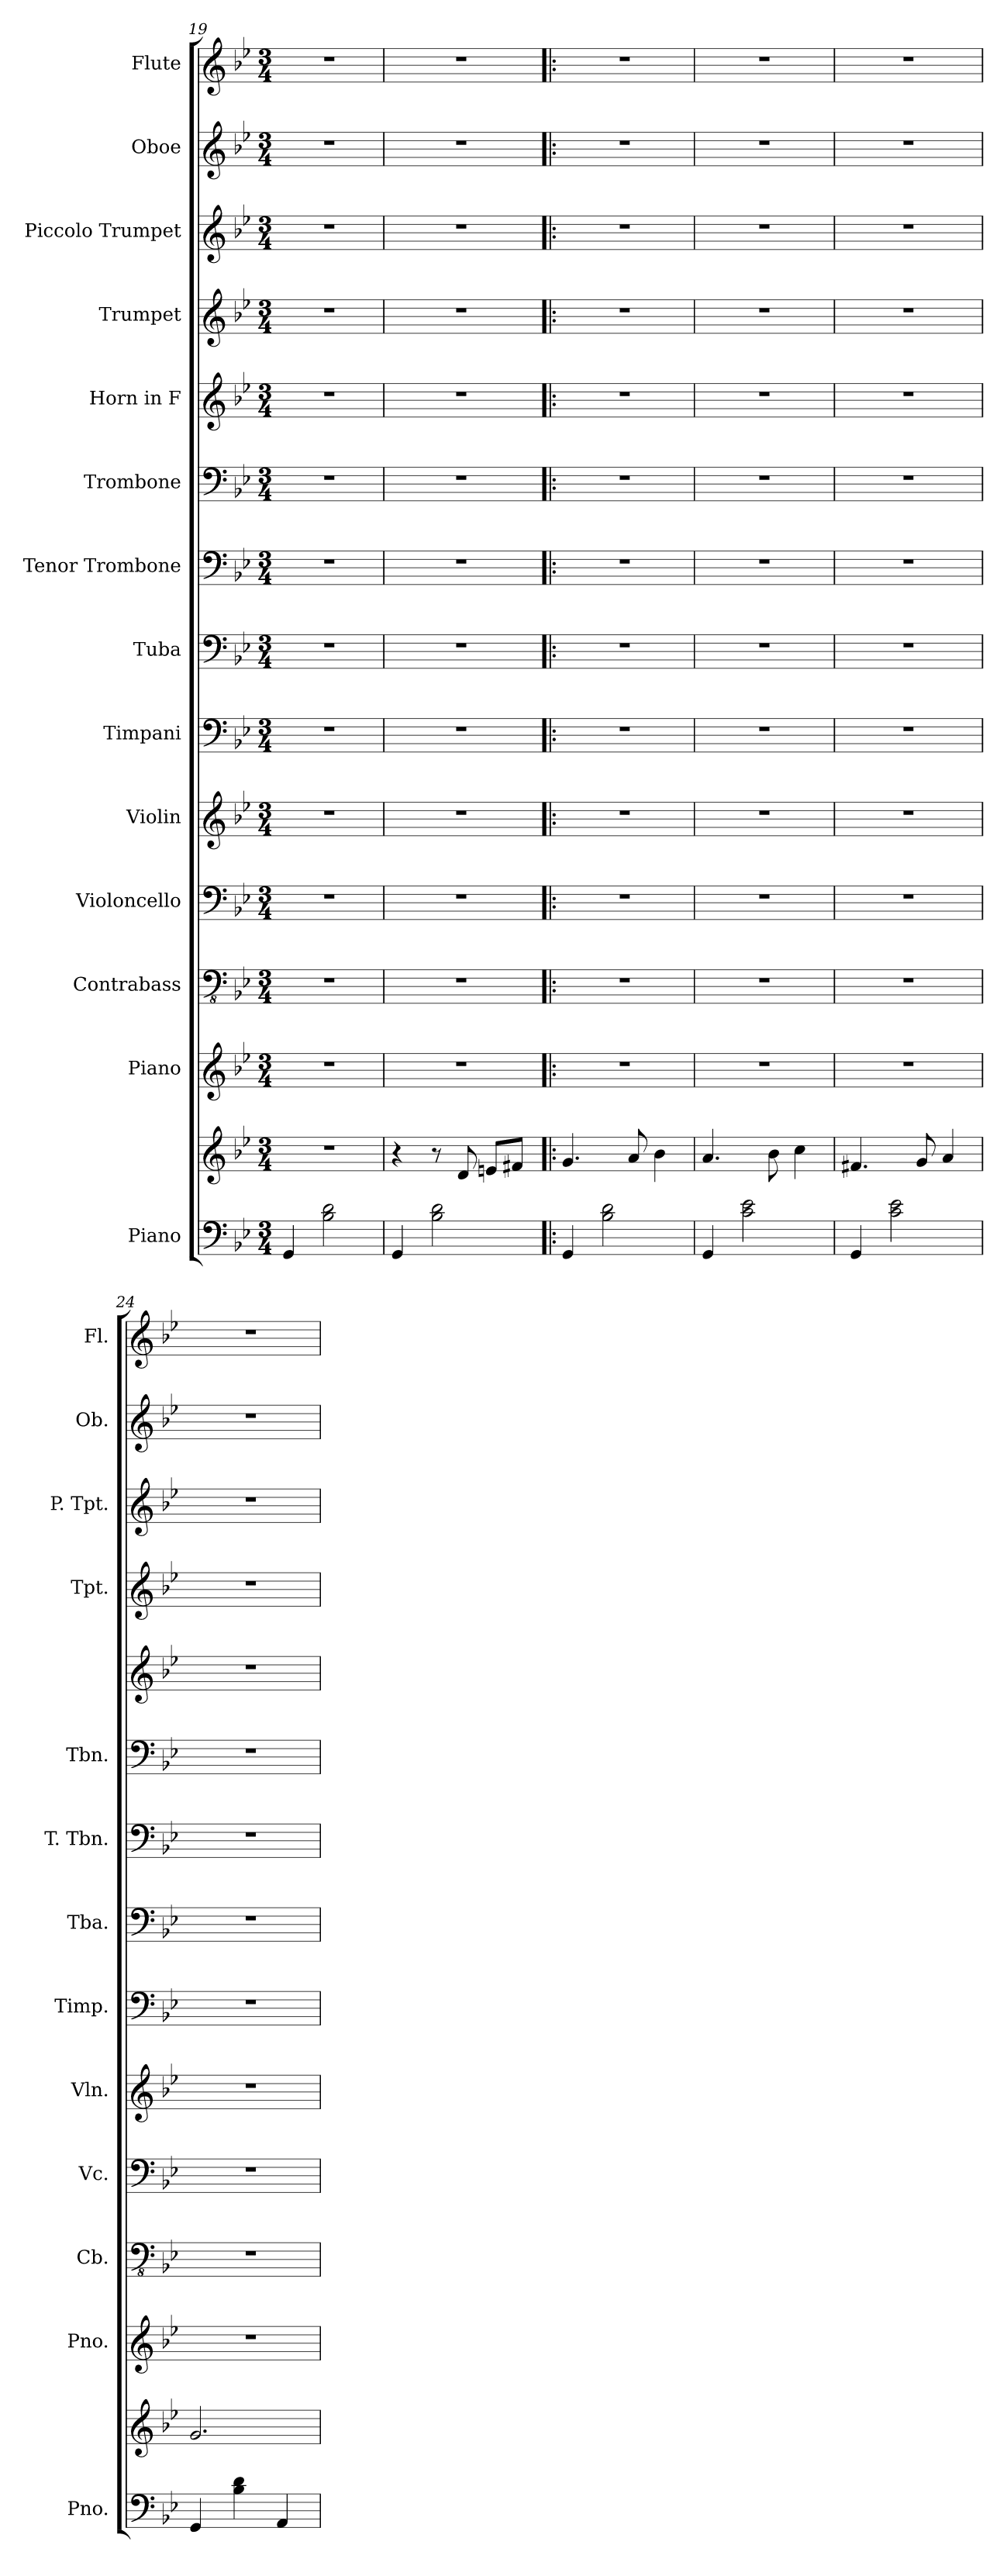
**kern	**kern	**kern	**kern	**kern	**kern	**kern	**kern	**kern	**kern	**kern	**kern	**kern	**kern	**kern
*part14	*part14	*part13	*part12	*part11	*part10	*part9	*part8	*part7	*part6	*part5	*part4	*part3	*part2	*part1
*staff15	*staff14	*staff13	*staff12	*staff11	*staff10	*staff9	*staff8	*staff7	*staff6	*staff5	*staff4	*staff3	*staff2	*staff1
*I"Piano	*	*I"Piano	*I"Contrabass	*I"Violoncello	*I"Violin	*I"Timpani	*I"Tuba	*I"Tenor Trombone	*I"Trombone	*I"Horn in F	*I"Trumpet	*I"Piccolo Trumpet	*I"Oboe	*I"Flute
*I'Pno.	*	*I'Pno.	*I'Cb.	*I'Vc.	*I'Vln.	*I'Timp.	*I'Tba.	*I'T. Tbn.	*I'Tbn.	*	*I'Tpt.	*I'P. Tpt.	*I'Ob.	*I'Fl.
*clefF4	*clefG2	*clefG2	*clefFv4	*clefF4	*clefG2	*clefF4	*clefF4	*clefF4	*clefF4	*clefG2	*clefG2	*clefG2	*clefG2	*clefG2
*	*	*	*ITrd7c12	*	*	*	*	*	*	*ITrd4c7	*ITrd1c2	*ITrd-6c-10	*	*
*k[b-e-]	*k[b-e-]	*k[b-e-]	*k[b-e-]	*k[b-e-]	*k[b-e-]	*k[b-e-]	*k[b-e-]	*k[b-e-]	*k[b-e-]	*k[b-e-a-]	*k[b-e-a-d-]	*k[b-e-a-d-]	*k[b-e-]	*k[b-e-]
*M3/4	*M3/4	*M3/4	*M3/4	*M3/4	*M3/4	*M3/4	*M3/4	*M3/4	*M3/4	*M3/4	*M3/4	*M3/4	*M3/4	*M3/4
=19	=19	=19	=19	=19	=19	=19	=19	=19	=19	=19	=19	=19	=19	=19
4GG/	2.r	2.r	2.r	2.r	2.r	2.r	2.r	2.r	2.r	2.r	2.r	2.r	2.r	2.r
2B-\ 2d\	.	.	.	.	.	.	.	.	.	.	.	.	.	.
!!LO:LB:g=z
=20	=20	=20	=20	=20	=20	=20	=20	=20	=20	=20	=20	=20	=20	=20
4GG/	4r	2.r	2.r	2.r	2.r	2.r	2.r	2.r	2.r	2.r	2.r	2.r	2.r	2.r
2B-\ 2d\	8r	.	.	.	.	.	.	.	.	.	.	.	.	.
.	8d/	.	.	.	.	.	.	.	.	.	.	.	.	.
.	8en/L	.	.	.	.	.	.	.	.	.	.	.	.	.
.	8f#X/J	.	.	.	.	.	.	.	.	.	.	.	.	.
=21!|:	=21!|:	=21!|:	=21!|:	=21!|:	=21!|:	=21!|:	=21!|:	=21!|:	=21!|:	=21!|:	=21!|:	=21!|:	=21!|:	=21!|:
4GG/	4.g/	2.r	2.r	2.r	2.r	2.r	2.r	2.r	2.r	2.r	2.r	2.r	2.r	2.r
2B-\ 2d\	.	.	.	.	.	.	.	.	.	.	.	.	.	.
.	8a/	.	.	.	.	.	.	.	.	.	.	.	.	.
.	4b-\	.	.	.	.	.	.	.	.	.	.	.	.	.
=22	=22	=22	=22	=22	=22	=22	=22	=22	=22	=22	=22	=22	=22	=22
4GG/	4.a/	2.r	2.r	2.r	2.r	2.r	2.r	2.r	2.r	2.r	2.r	2.r	2.r	2.r
2c\ 2e-\	.	.	.	.	.	.	.	.	.	.	.	.	.	.
.	8b-\	.	.	.	.	.	.	.	.	.	.	.	.	.
.	4cc\	.	.	.	.	.	.	.	.	.	.	.	.	.
=23	=23	=23	=23	=23	=23	=23	=23	=23	=23	=23	=23	=23	=23	=23
4GG/	4.f#X/	2.r	2.r	2.r	2.r	2.r	2.r	2.r	2.r	2.r	2.r	2.r	2.r	2.r
2c\ 2e-\	.	.	.	.	.	.	.	.	.	.	.	.	.	.
.	8g/	.	.	.	.	.	.	.	.	.	.	.	.	.
.	4a/	.	.	.	.	.	.	.	.	.	.	.	.	.
=24	=24	=24	=24	=24	=24	=24	=24	=24	=24	=24	=24	=24	=24	=24
4GG/	2.g/	2.r	2.r	2.r	2.r	2.r	2.r	2.r	2.r	2.r	2.r	2.r	2.r	2.r
4B-\ 4d\	.	.	.	.	.	.	.	.	.	.	.	.	.	.
4AA/	.	.	.	.	.	.	.	.	.	.	.	.	.	.
=	=	=	=	=	=	=	=	=	=	=	=	=	=	=
*-	*-	*-	*-	*-	*-	*-	*-	*-	*-	*-	*-	*-	*-	*-
